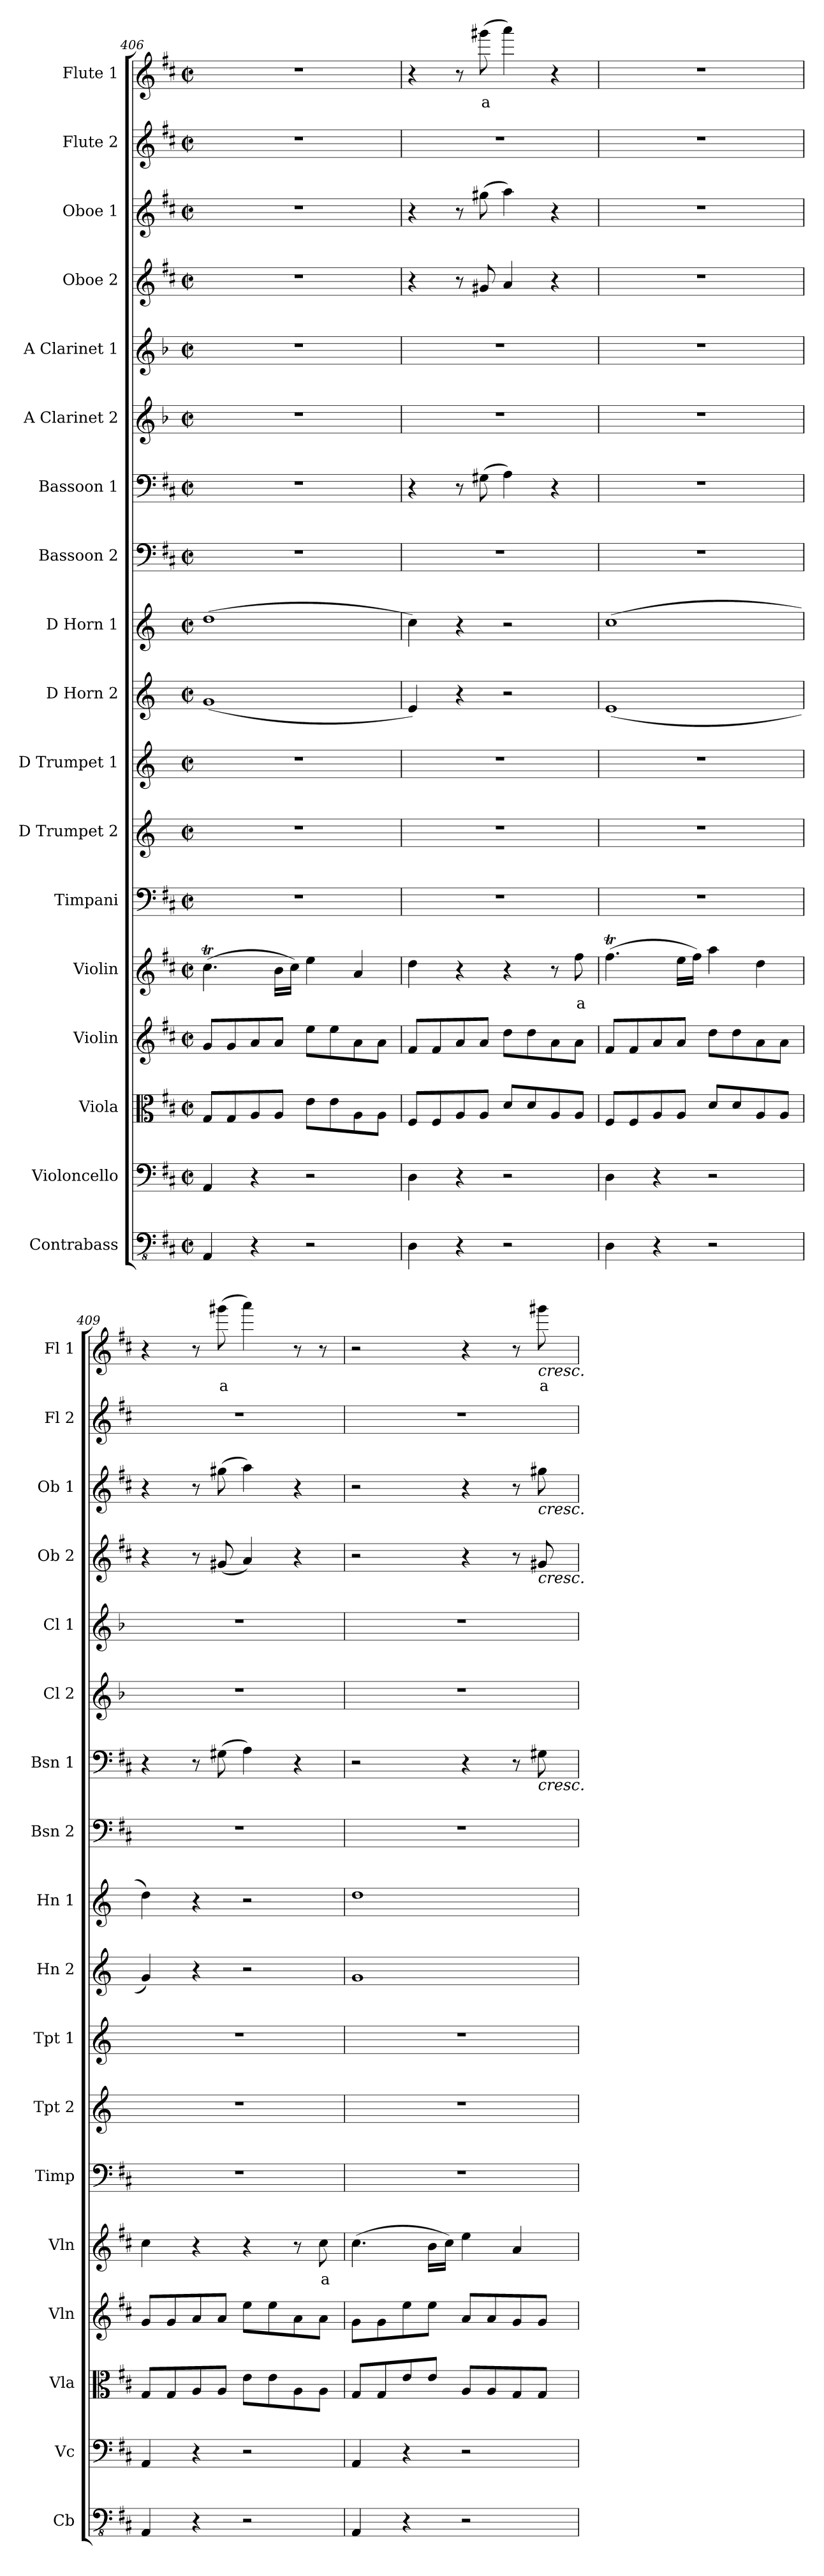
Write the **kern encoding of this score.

**kern	**kern	**kern	**kern	**kern	**text	**kern	**kern	**kern	**kern	**kern	**kern	**kern	**kern	**kern	**kern	**kern	**kern	**kern	**text
*part18	*part17	*part16	*part15	*part14	*part14	*part13	*part12	*part11	*part10	*part9	*part8	*part7	*part6	*part5	*part4	*part3	*part2	*part1	*part1
*staff18	*staff17	*staff16	*staff15	*staff14	*staff14	*staff13	*staff12	*staff11	*staff10	*staff9	*staff8	*staff7	*staff6	*staff5	*staff4	*staff3	*staff2	*staff1	*staff1
*I"Contrabass	*I"Violoncello	*I"Viola	*I"Violin	*I"Violin	*	*I"Timpani	*I"D Trumpet 2	*I"D Trumpet 1	*I"D Horn 2	*I"D Horn 1	*I"Bassoon 2	*I"Bassoon 1	*I"A Clarinet 2	*I"A Clarinet 1	*I"Oboe 2	*I"Oboe 1	*I"Flute 2	*I"Flute 1	*
*I'Cb	*I'Vc	*I'Vla	*I'Vln	*I'Vln	*	*I'Timp	*I'Tpt 2	*I'Tpt 1	*I'Hn 2	*I'Hn 1	*I'Bsn 2	*I'Bsn 1	*I'Cl 2	*I'Cl 1	*I'Ob 2	*I'Ob 1	*I'Fl 2	*I'Fl 1	*
*clefFv4	*clefF4	*clefC3	*clefG2	*clefG2	*	*clefF4	*clefG2	*clefG2	*clefG2	*clefG2	*clefF4	*clefF4	*clefG2	*clefG2	*clefG2	*clefG2	*clefG2	*clefG2	*
*	*	*	*	*	*	*	*ITrd-1c-2	*ITrd-1c-2	*ITrd6c10	*ITrd6c10	*	*	*ITrd2c3	*ITrd2c3	*	*	*	*	*
*k[f#c#]	*k[f#c#]	*k[f#c#]	*k[f#c#]	*k[f#c#]	*	*k[f#c#]	*k[f#c#]	*k[f#c#]	*k[f#c#]	*k[f#c#]	*k[f#c#]	*k[f#c#]	*k[f#c#]	*k[f#c#]	*k[f#c#]	*k[f#c#]	*k[f#c#]	*k[f#c#]	*
*M2/2	*M2/2	*M2/2	*M2/2	*M2/2	*	*M2/2	*M2/2	*M2/2	*M2/2	*M2/2	*M2/2	*M2/2	*M2/2	*M2/2	*M2/2	*M2/2	*M2/2	*M2/2	*
*met(c|)	*met(c|)	*met(c|)	*met(c|)	*met(c|)	*	*met(c|)	*met(c|)	*met(c|)	*met(c|)	*met(c|)	*met(c|)	*met(c|)	*met(c|)	*met(c|)	*met(c|)	*met(c|)	*met(c|)	*met(c|)	*
=406	=406	=406	=406	=406	=406	=406	=406	=406	=406	=406	=406	=406	=406	=406	=406	=406	=406	=406	=406
4AAA/	4AA/	8G/L	8g/L	(>4.cc#t\	.	1r	1r	1r	(<1A	(>1e	1r	1r	1r	1r	1r	1r	1r	1r	.
.	.	8G/	8g/	.	.	.	.	.	.	.	.	.	.	.	.	.	.	.	.
4r	4r	8A/	8a/	.	.	.	.	.	.	.	.	.	.	.	.	.	.	.	.
.	.	8A/J	8a/J	16b\LL	.	.	.	.	.	.	.	.	.	.	.	.	.	.	.
.	.	.	.	16cc#\JJ)	.	.	.	.	.	.	.	.	.	.	.	.	.	.	.
2r	2r	8e\L	8ee\L	4ee\	.	.	.	.	.	.	.	.	.	.	.	.	.	.	.
.	.	8e\	8ee\	.	.	.	.	.	.	.	.	.	.	.	.	.	.	.	.
.	.	8A\	8a\	4a/	.	.	.	.	.	.	.	.	.	.	.	.	.	.	.
.	.	8A\J	8a\J	.	.	.	.	.	.	.	.	.	.	.	.	.	.	.	.
!!LO:PB:g=z
=407	=407	=407	=407	=407	=407	=407	=407	=407	=407	=407	=407	=407	=407	=407	=407	=407	=407	=407	=407
4DD\	4D\	8F#/L	8f#/L	4dd\	.	1r	1r	1r	4F#/)	4d\)	1r	4r	1r	1r	4r	4r	1r	4r	.
.	.	8F#/	8f#/	.	.	.	.	.	.	.	.	.	.	.	.	.	.	.	.
4r	4r	8A/	8a/	4r	.	.	.	.	4r	4r	.	8r	.	.	8r	8r	.	8r	.
!	!	!	!	!	!	!	!	!	!	!	!	!	!	!	!	!	!	!	!LO:LY:b:color=#FF0000
.	.	8A/J	8a/J	.	.	.	.	.	.	.	.	(>8G#X\	.	.	8g#X/	(>8gg#X\	.	(>8ggg#X\	a
2r	2r	8d/L	8dd\L	4r	.	.	.	.	2r	2r	.	4A\)	.	.	4a/	4aa\)	.	4aaa\)	.
.	.	8d/	8dd\	.	.	.	.	.	.	.	.	.	.	.	.	.	.	.	.
.	.	8A/	8a\	8r	.	.	.	.	.	.	.	4r	.	.	4r	4r	.	4r	.
!	!	!	!	!	!LO:LY:b:color=#FF0000	!	!	!	!	!	!	!	!	!	!	!	!	!	!
.	.	8A/J	8a\J	8ff#\	a	.	.	.	.	.	.	.	.	.	.	.	.	.	.
=408	=408	=408	=408	=408	=408	=408	=408	=408	=408	=408	=408	=408	=408	=408	=408	=408	=408	=408	=408
4DD\	4D\	8F#/L	8f#/L	(>4.ff#t\	.	1r	1r	1r	(<1F#	(>1d	1r	1r	1r	1r	1r	1r	1r	1r	.
.	.	8F#/	8f#/	.	.	.	.	.	.	.	.	.	.	.	.	.	.	.	.
4r	4r	8A/	8a/	.	.	.	.	.	.	.	.	.	.	.	.	.	.	.	.
.	.	8A/J	8a/J	16ee\LL	.	.	.	.	.	.	.	.	.	.	.	.	.	.	.
.	.	.	.	16ff#\JJ)	.	.	.	.	.	.	.	.	.	.	.	.	.	.	.
2r	2r	8d/L	8dd\L	4aa\	.	.	.	.	.	.	.	.	.	.	.	.	.	.	.
.	.	8d/	8dd\	.	.	.	.	.	.	.	.	.	.	.	.	.	.	.	.
.	.	8A/	8a\	4dd\	.	.	.	.	.	.	.	.	.	.	.	.	.	.	.
.	.	8A/J	8a\J	.	.	.	.	.	.	.	.	.	.	.	.	.	.	.	.
=409	=409	=409	=409	=409	=409	=409	=409	=409	=409	=409	=409	=409	=409	=409	=409	=409	=409	=409	=409
4AAA/	4AA/	8G/L	8g/L	4cc#\	.	1r	1r	1r	4A/)	4e\)	1r	4r	1r	1r	4r	4r	1r	4r	.
.	.	8G/	8g/	.	.	.	.	.	.	.	.	.	.	.	.	.	.	.	.
4r	4r	8A/	8a/	4r	.	.	.	.	4r	4r	.	8r	.	.	8r	8r	.	8r	.
!	!	!	!	!	!	!	!	!	!	!	!	!	!	!	!	!	!	!	!LO:LY:b:color=#FF0000
.	.	8A/J	8a/J	.	.	.	.	.	.	.	.	(>8G#X\	.	.	(<8g#X/	(>8gg#X\	.	(>8ggg#X\	a
2r	2r	8e\L	8ee\L	4r	.	.	.	.	2r	2r	.	4A\)	.	.	4a/)	4aa\)	.	4aaa\)	.
.	.	8e\	8ee\	.	.	.	.	.	.	.	.	.	.	.	.	.	.	.	.
.	.	8A\	8a\	8r	.	.	.	.	.	.	.	4r	.	.	4r	4r	.	8r	.
!	!	!	!	!	!LO:LY:b:color=#FF0000	!	!	!	!	!	!	!	!	!	!	!	!	!	!
.	.	8A\J	8a\J	8cc#\	a	.	.	.	.	.	.	.	.	.	.	.	.	8r	.
=410	=410	=410	=410	=410	=410	=410	=410	=410	=410	=410	=410	=410	=410	=410	=410	=410	=410	=410	=410
4AAA/	4AA/	8G/L	8g\L	(>4.cc#\	.	1r	1r	1r	1A	1e	1r	2r	1r	1r	2r	2r	1r	2r	.
.	.	8G/	8g\	.	.	.	.	.	.	.	.	.	.	.	.	.	.	.	.
4r	4r	8e/	8ee\	.	.	.	.	.	.	.	.	.	.	.	.	.	.	.	.
.	.	8e/J	8ee\J	16b\LL	.	.	.	.	.	.	.	.	.	.	.	.	.	.	.
.	.	.	.	16cc#\JJ)	.	.	.	.	.	.	.	.	.	.	.	.	.	.	.
2r	2r	8A/L	8a/L	4ee\	.	.	.	.	.	.	.	4r	.	.	4r	4r	.	4r	.
.	.	8A/	8a/	.	.	.	.	.	.	.	.	.	.	.	.	.	.	.	.
.	.	8G/	8g/	4a/	.	.	.	.	.	.	.	8r	.	.	8r	8r	.	8r	.
!	!	!	!	!	!	!	!	!	!	!	!	!	!	!	!	!	!	!LO:TX:b:i:t=cresc.	!
!	!	!	!	!	!	!	!	!	!	!	!	!	!	!	!	!LO:TX:b:i:t=cresc.	!	!	!
!	!	!	!	!	!	!	!	!	!	!	!	!	!	!	!LO:TX:b:i:t=cresc.	!	!	!	!
!	!	!	!	!	!	!	!	!	!	!	!	!LO:TX:b:i:t=cresc.	!	!	!	!	!	!	!
!	!	!	!	!	!	!	!	!	!	!	!	!	!	!	!	!	!	!	!LO:LY:b:color=#FF0000
.	.	8G/J	8g/J	.	.	.	.	.	.	.	.	8G#X\	.	.	8g#X/	8gg#X\	.	8ggg#X\	a
=	=	=	=	=	=	=	=	=	=	=	=	=	=	=	=	=	=	=	=
*-	*-	*-	*-	*-	*-	*-	*-	*-	*-	*-	*-	*-	*-	*-	*-	*-	*-	*-	*-
